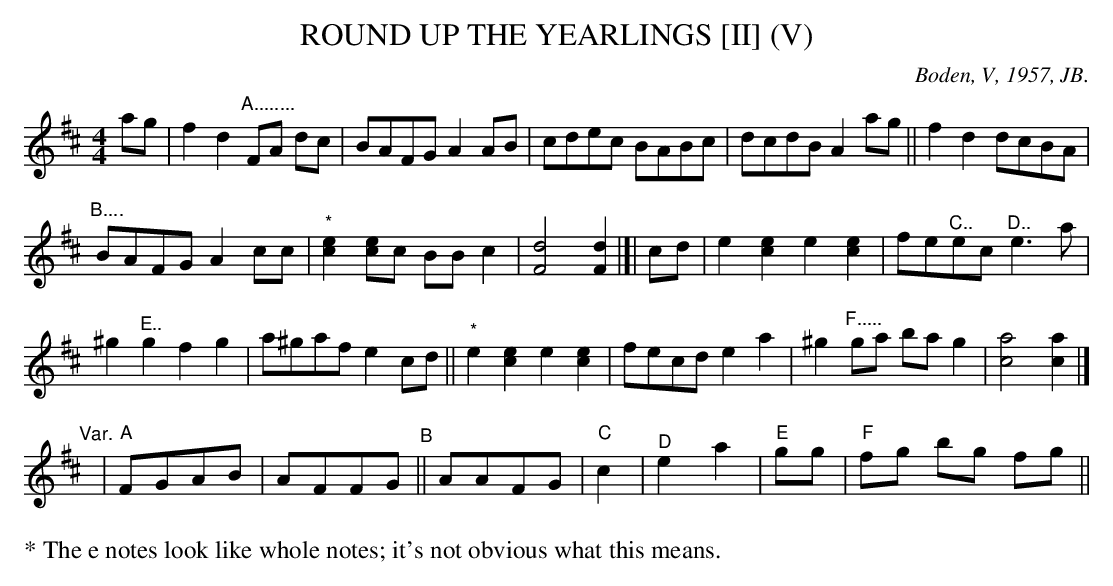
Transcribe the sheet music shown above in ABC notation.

X:1
T: ROUND UP THE YEARLINGS [II] (V)
O: Boden, V, 1957, JB.
M: 4/4
L: 1/8
K: D]
ag |\
f2d2 "^A........"FA dc | BAFG A2AB | cdec BABc | dcdB A2ag ||\
f2d2 dcBA |
"^B...."BAFG A2cc | "^*"[e2c2][ec]c BBc2 | [d4F4] [d2F2] |[|\
cd | e2[c2e2] e2[c2e2] | fe"^C.."ec "^D.."e3a |
^g2"^E.."g2 f2g2 | a^gaf e2cd ||\
"^*"e2[c2e2] e2[c2e2] | fecd e2a2 |\
^g2"^F....."ga bag2 | [a4c4] [a2c2] |]
"^Var."y2 | "A"FGAB | AFFG "^B"|| AAFG | "C"c2 | "^D"e2a2 | "E"gg | "F"fg bg fg ||
